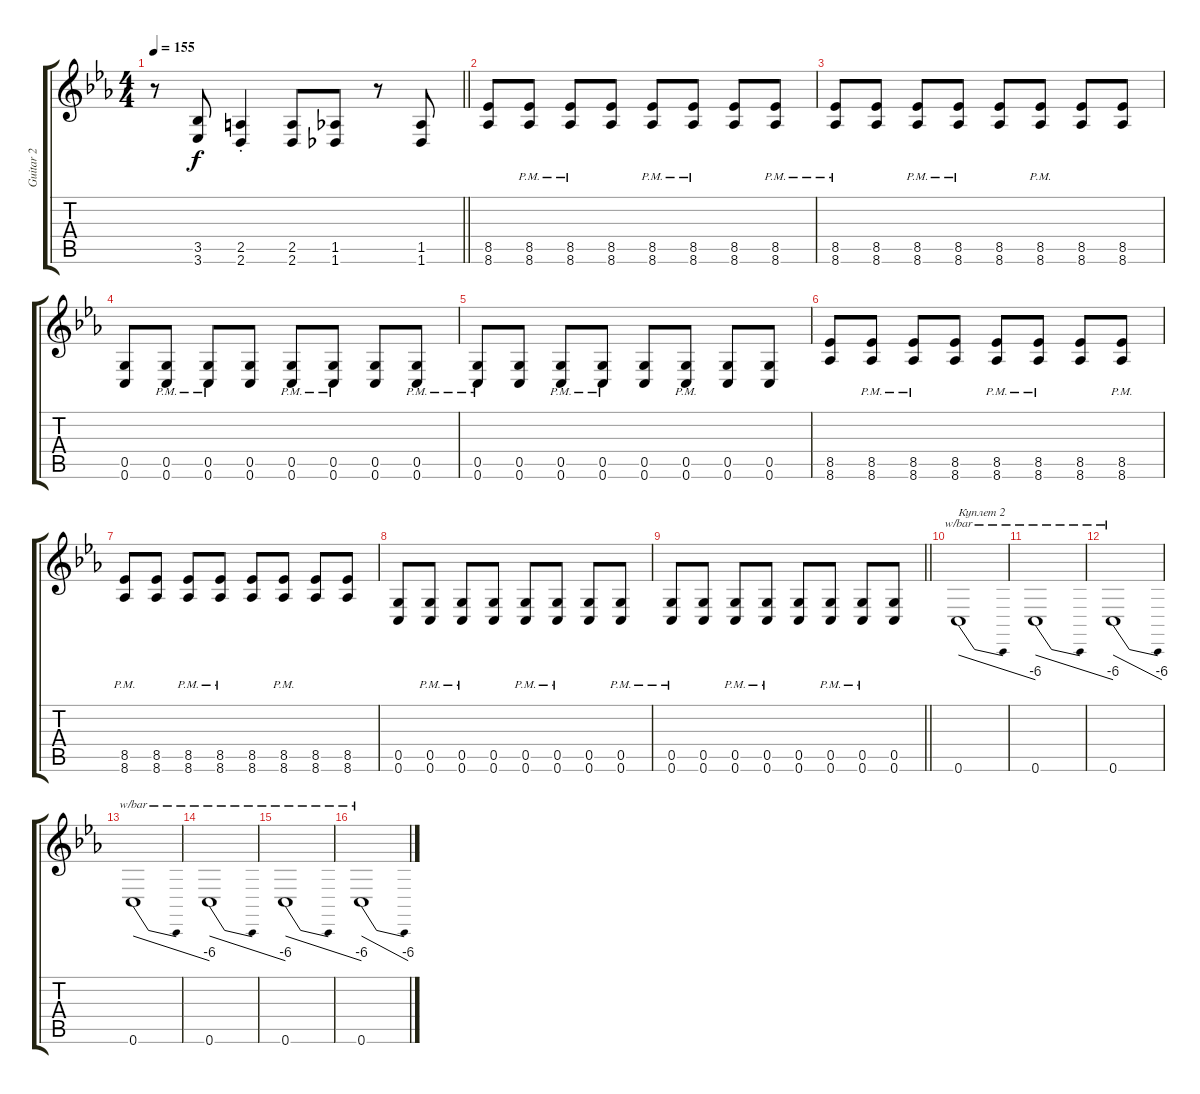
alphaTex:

\track ("Guitar 2" "Guitar 2") {instrument overdrivenguitar}
\staff {score tabs}
\tuning (D4 A3 F3 C3 G2 C2) {hide}
\ts (4 4)
\tempo 155
\clef g2
\barLineRight lightlight
\ks cminor
r.8{dy f} (3.5 3.6).8 (2.5{st} 2.6{st}).4 (2.5 2.6).8 (1.5 1.6).8 r.8 (1.5 1.6).8 |
(8.5 8.6).8 (8.5{pm} 8.6{pm}).8 (8.5{pm} 8.6{pm}).8 (8.5 8.6).8 (8.5{pm} 8.6{pm}).8 (8.5{pm} 8.6{pm}).8 (8.5 8.6).8 (8.5{pm} 8.6{pm}).8 |
(8.5{pm} 8.6{pm}).8 (8.5 8.6).8 (8.5{pm} 8.6{pm}).8 (8.5{pm} 8.6{pm}).8 (8.5 8.6).8 (8.5{pm} 8.6{pm}).8 (8.5 8.6).8 (8.5 8.6).8 |
(0.5 0.6).8 (0.5{pm} 0.6{pm}).8 (0.5{pm} 0.6{pm}).8 (0.5 0.6).8 (0.5{pm} 0.6{pm}).8 (0.5{pm} 0.6{pm}).8 (0.5 0.6).8 (0.5{pm} 0.6{pm}).8 |
(0.5{pm} 0.6{pm}).8 (0.5 0.6).8 (0.5{pm} 0.6{pm}).8 (0.5{pm} 0.6{pm}).8 (0.5 0.6).8 (0.5{pm} 0.6{pm}).8 (0.5 0.6).8 (0.5 0.6).8 |
(8.5 8.6).8 (8.5{pm} 8.6{pm}).8 (8.5{pm} 8.6{pm}).8 (8.5 8.6).8 (8.5{pm} 8.6{pm}).8 (8.5{pm} 8.6{pm}).8 (8.5 8.6).8 (8.5{pm} 8.6{pm}).8 |
(8.5{pm} 8.6{pm}).8 (8.5 8.6).8 (8.5{pm} 8.6{pm}).8 (8.5{pm} 8.6{pm}).8 (8.5 8.6).8 (8.5{pm} 8.6{pm}).8 (8.5 8.6).8 (8.5 8.6).8 |
(0.5 0.6).8 (0.5{pm} 0.6{pm}).8 (0.5{pm} 0.6{pm}).8 (0.5 0.6).8 (0.5{pm} 0.6{pm}).8 (0.5{pm} 0.6{pm}).8 (0.5 0.6).8 (0.5{pm} 0.6{pm}).8 |
\barLineRight lightlight
(0.5{pm} 0.6{pm}).8 (0.5 0.6).8 (0.5{pm} 0.6{pm}).8 (0.5{pm} 0.6{pm}).8 (0.5 0.6).8 (0.5{pm} 0.6{pm}).8 (0.5{pm} 0.6{pm}).8 (0.5 0.6).8 |
0.6.1{tbe (dive default 0 0 60 -24) txt "Куплет 2" volume 10} |
0.6.1{tbe (dive default 0 0 60 -24)} |
0.6.1{tbe (dive default 0 0 60 -24)} |
0.6.1{tbe (dive default 0 0 60 -24)} |
0.6.1{tbe (dive default 0 0 60 -24)} |
0.6.1{tbe (dive default 0 0 60 -24)} |
0.6.1{tbe (dive default 0 0 60 -24)}
